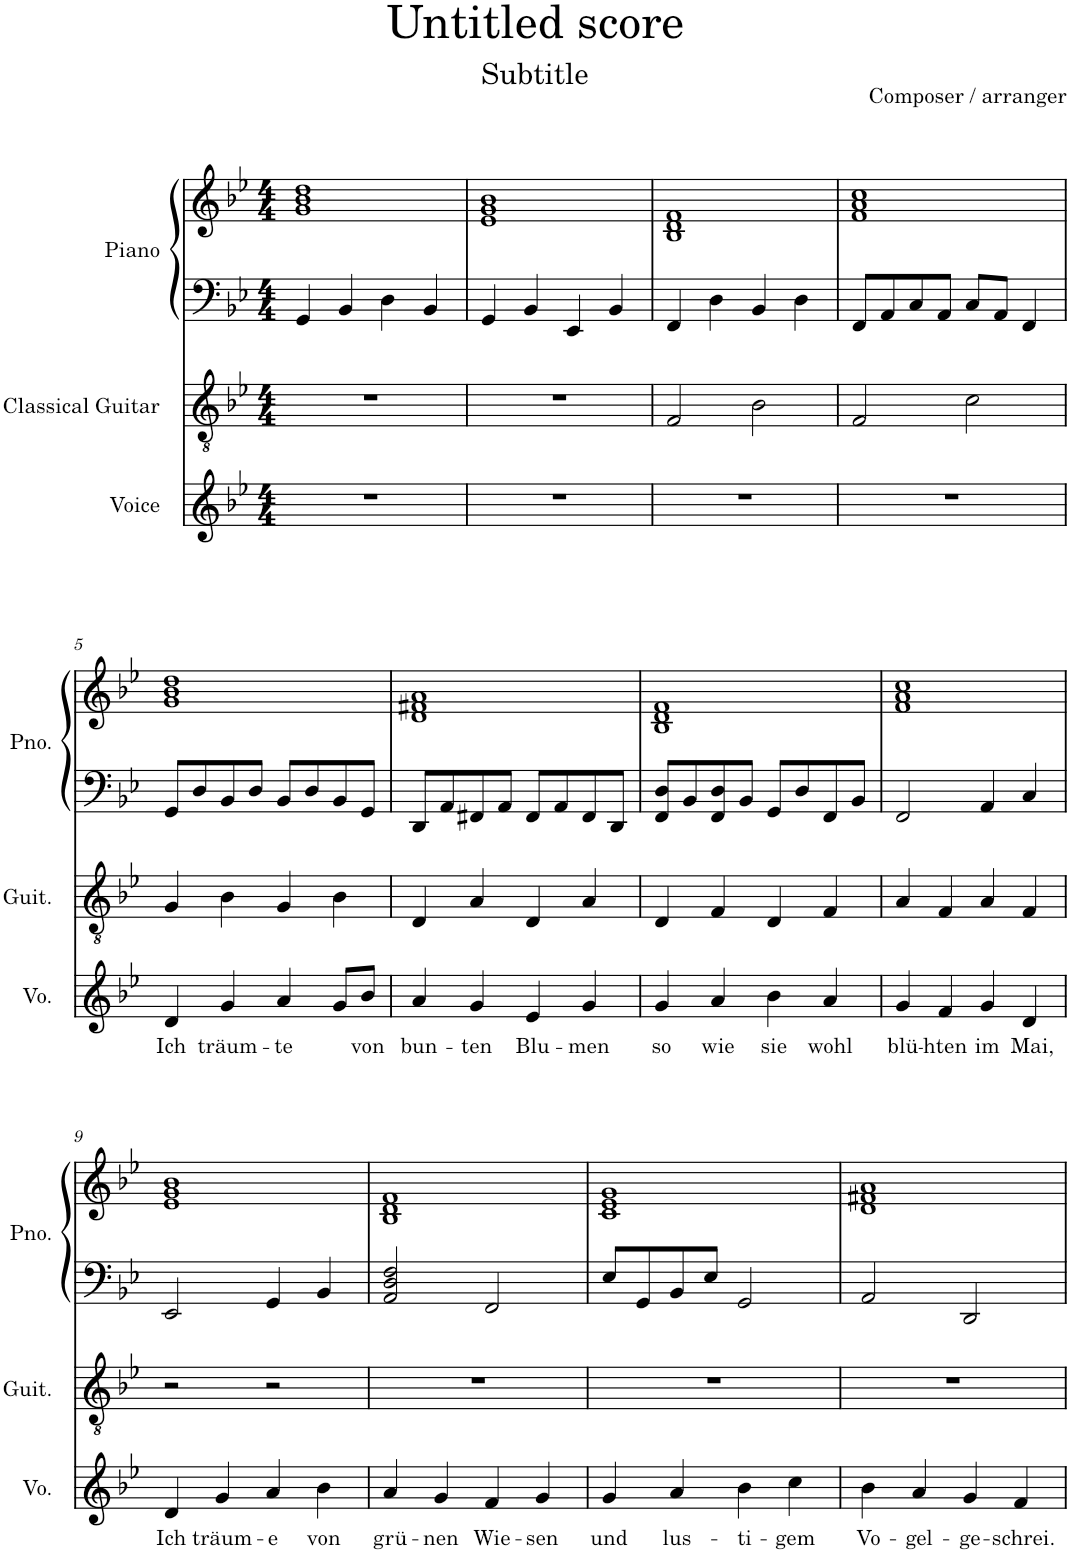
**kern	**text	**kern	**kern	**kern
*part3	*part3	*part2	*part1	*part1
*staff4	*staff4	*staff3	*staff2	*staff1
*I"Voice	*	*I"Classical Guitar	*I"Piano	*
*I'Vo.	*	*I'Guit.	*I'Pno.	*
*clefG2	*	*clefGv2	*clefF4	*clefG2
*k[b-e-]	*	*k[b-e-]	*k[b-e-]	*k[b-e-]
*M4/4	*	*M4/4	*M4/4	*M4/4
=1	=1	=1	=1	=1
1r	.	1r	4GG/	1g 1b- 1dd
.	.	.	4BB-/	.
.	.	.	4D\	.
.	.	.	4BB-/	.
=2	=2	=2	=2	=2
1r	.	1r	4GG/	1e- 1g 1b-
.	.	.	4BB-/	.
.	.	.	4EE-/	.
.	.	.	4BB-/	.
=3	=3	=3	=3	=3
1r	.	2F/	4FF/	1B- 1d 1f
.	.	.	4D\	.
.	.	2B-\	4BB-/	.
.	.	.	4D\	.
=4	=4	=4	=4	=4
1r	.	2F/	8FF/L	1f 1a 1cc
.	.	.	8AA/	.
.	.	.	8C/	.
.	.	.	8AA/J	.
.	.	2c\	8C/L	.
.	.	.	8AA/J	.
.	.	.	4FF/	.
!!LO:LB:g=z
=5	=5	=5	=5	=5
!	!LO:LY:b	!	!	!
4d/	Ich	4G/	8GG/L	1g 1b- 1dd
.	.	.	8D/	.
!	!LO:LY:b	!	!	!
4g/	träum-	4B-\	8BB-/	.
.	.	.	8D/J	.
!	!LO:LY:b	!	!	!
4a/	-te	4G/	8BB-/L	.
.	.	.	8D/	.
8g/L	.	4B-\	8BB-/	.
!	!LO:LY:b	!	!	!
8b-/J	von	.	8GG/J	.
=6	=6	=6	=6	=6
!	!LO:LY:b	!	!	!
4a/	bun-	4D/	8DD/L	1d 1f#X 1a
.	.	.	8AA/	.
!	!LO:LY:b	!	!	!
4g/	-ten	4A/	8FF#X/	.
.	.	.	8AA/J	.
!	!LO:LY:b	!	!	!
4e-/	Blu-	4D/	8FF#/L	.
.	.	.	8AA/	.
!	!LO:LY:b	!	!	!
4g/	-men	4A/	8FF#/	.
.	.	.	8DD/J	.
=7	=7	=7	=7	=7
!	!LO:LY:b	!	!	!
4g/	so	4D/	8FF/ 8D/L	1B- 1d 1f
.	.	.	8BB-/	.
!	!LO:LY:b	!	!	!
4a/	wie	4F/	8FF/ 8D/	.
.	.	.	8BB-/J	.
!	!LO:LY:b	!	!	!
4b-\	sie	4D/	8GG/L	.
.	.	.	8D/	.
!	!LO:LY:b	!	!	!
4a/	wohl	4F/	8FF/	.
.	.	.	8BB-/J	.
=8	=8	=8	=8	=8
!	!LO:LY:b	!	!	!
4g/	blü-	4A/	2FF/	1f 1a 1cc
!	!LO:LY:b	!	!	!
4f/	-hten	4F/	.	.
!	!LO:LY:b	!	!	!
4g/	im	4A/	4AA/	.
!	!LO:LY:b	!	!	!
4d/	Mai,	4F/	4C/	.
!!LO:LB:g=z
=9	=9	=9	=9	=9
!	!LO:LY:b	!	!	!
4d/	Ich	2r	2EE-/	1e- 1g 1b-
!	!LO:LY:b	!	!	!
4g/	träum-	.	.	.
!	!LO:LY:b	!	!	!
4a/	-e	2r	4GG/	.
!	!LO:LY:b	!	!	!
4b-\	von	.	4BB-/	.
=10	=10	=10	=10	=10
!	!LO:LY:b	!	!	!
4a/	grü-	1r	2AA/ 2D/ 2F/	1B- 1d 1f
!	!LO:LY:b	!	!	!
4g/	-nen	.	.	.
!	!LO:LY:b	!	!	!
4f/	Wie-	.	2FF/	.
!	!LO:LY:b	!	!	!
4g/	-sen	.	.	.
=11	=11	=11	=11	=11
!	!LO:LY:b	!	!	!
4g/	und	1r	8E-/L	1c 1e- 1g
.	.	.	8GG/	.
!	!LO:LY:b	!	!	!
4a/	lus-	.	8BB-/	.
.	.	.	8E-/J	.
!	!LO:LY:b	!	!	!
4b-\	-ti-	.	2GG/	.
!	!LO:LY:b	!	!	!
4cc\	-gem	.	.	.
=12	=12	=12	=12	=12
!	!LO:LY:b	!	!	!
4b-\	Vo-	1r	2AA/	1d 1f#X 1a
!	!LO:LY:b	!	!	!
4a/	-gel-	.	.	.
!	!LO:LY:b	!	!	!
4g/	-ge-	.	2DD/	.
!	!LO:LY:b	!	!	!
4f/	-schrei.	.	.	.
=	=	=	=	=
*-	*-	*-	*-	*-
